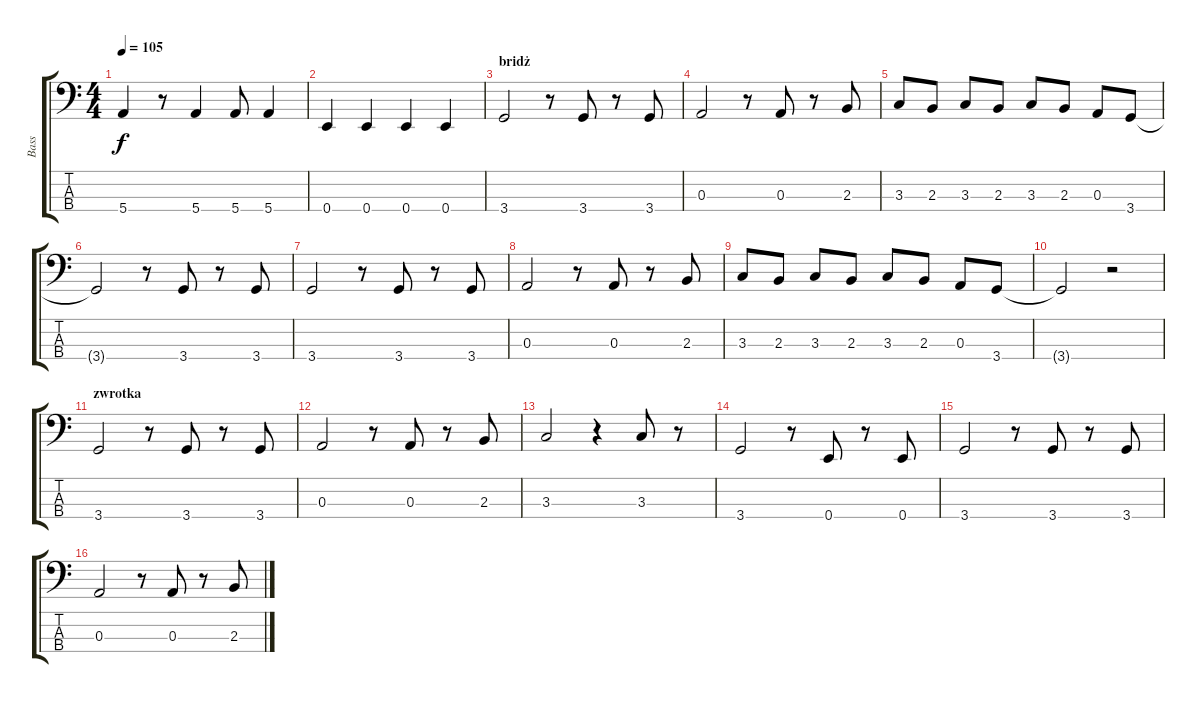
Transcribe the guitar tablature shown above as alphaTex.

\track ("Bass" "Bass") {instrument electricbassfinger}
\staff {score tabs}
\tuning (G2 D2 A1 E1) {hide}
\ts (4 4)
\tempo 105
\clef f4
\ks c
5.4.4{dy f} r.8 5.4.4 5.4.8 5.4.4 |
0.4.4 0.4.4 0.4.4 0.4.4 |
\section ("" "bridż")
3.4.2 r.8 3.4.8 r.8 3.4.8 |
0.3.2 r.8 0.3.8 r.8 2.3.8 |
3.3.8 2.3.8 3.3.8 2.3.8 3.3.8 2.3.8 0.3.8 3.4.8 |
3.4{t}.2 r.8 3.4.8 r.8 3.4.8 |
3.4.2 r.8 3.4.8 r.8 3.4.8 |
0.3.2 r.8 0.3.8 r.8 2.3.8 |
3.3.8 2.3.8 3.3.8 2.3.8 3.3.8 2.3.8 0.3.8 3.4.8 |
3.4{t}.2 r.2 |
\section ("" "zwrotka")
3.4.2 r.8 3.4.8 r.8 3.4.8 |
0.3.2 r.8 0.3.8 r.8 2.3.8 |
3.3.2 r.4 3.3.8 r.8 |
3.4.2 r.8 0.4.8 r.8 0.4.8 |
3.4.2 r.8 3.4.8 r.8 3.4.8 |
0.3.2 r.8 0.3.8 r.8 2.3.8
